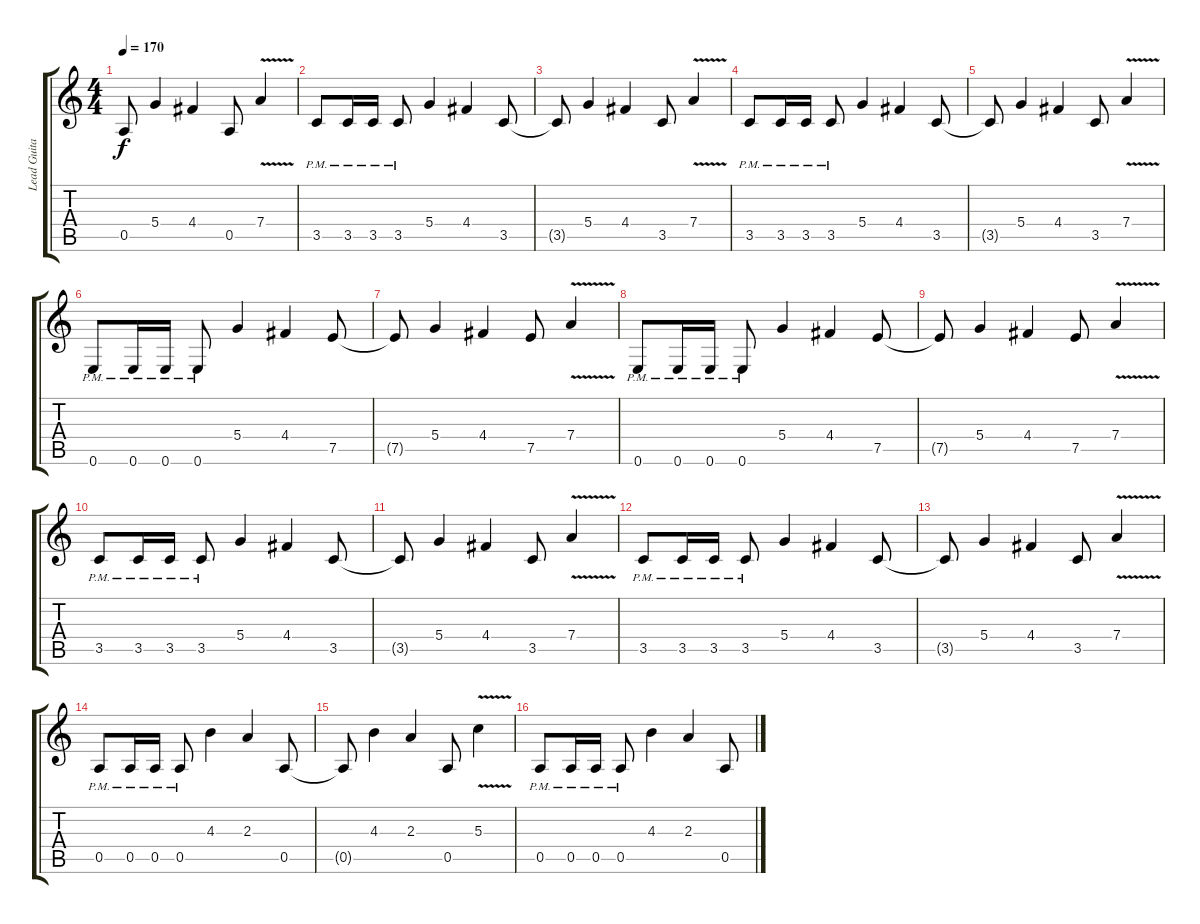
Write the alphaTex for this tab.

\track ("Lead Guitar" "Lead Guita") {instrument distortionguitar}
\staff {score tabs}
\tuning (E4 B3 G3 D3 A2 E2) {hide}
\ts (4 4)
\tempo 170
\clef g2
\ks c
0.5{t}.8{dy f} 5.4.4 4.4.4 0.5.8 7.4{v}.4 |
3.5{pm}.8 3.5{pm}.16 3.5{pm}.16 3.5{pm}.8 5.4.4 4.4.4 3.5.8 |
3.5{t}.8 5.4.4 4.4.4 3.5.8 7.4{v}.4 |
3.5{pm}.8 3.5{pm}.16 3.5{pm}.16 3.5{pm}.8 5.4.4 4.4.4 3.5.8 |
3.5{t}.8 5.4.4 4.4.4 3.5.8 7.4{v}.4 |
0.6{pm}.8 0.6{pm}.16 0.6{pm}.16 0.6{pm}.8 5.4.4 4.4.4 7.5.8 |
7.5{t}.8 5.4.4 4.4.4 7.5.8 7.4{v}.4 |
0.6{pm}.8 0.6{pm}.16 0.6{pm}.16 0.6{pm}.8 5.4.4 4.4.4 7.5.8 |
7.5{t}.8 5.4.4 4.4.4 7.5.8 7.4{v}.4 |
3.5{pm}.8 3.5{pm}.16 3.5{pm}.16 3.5{pm}.8 5.4.4 4.4.4 3.5.8 |
3.5{t}.8 5.4.4 4.4.4 3.5.8 7.4{v}.4 |
3.5{pm}.8 3.5{pm}.16 3.5{pm}.16 3.5{pm}.8 5.4.4 4.4.4 3.5.8 |
3.5{t}.8 5.4.4 4.4.4 3.5.8 7.4{v}.4 |
0.5{pm}.8 0.5{pm}.16 0.5{pm}.16 0.5{pm}.8 4.3.4 2.3.4 0.5.8 |
0.5{t}.8 4.3.4 2.3.4 0.5.8 5.3{v}.4 |
0.5{pm}.8 0.5{pm}.16 0.5{pm}.16 0.5{pm}.8 4.3.4 2.3.4 0.5.8
